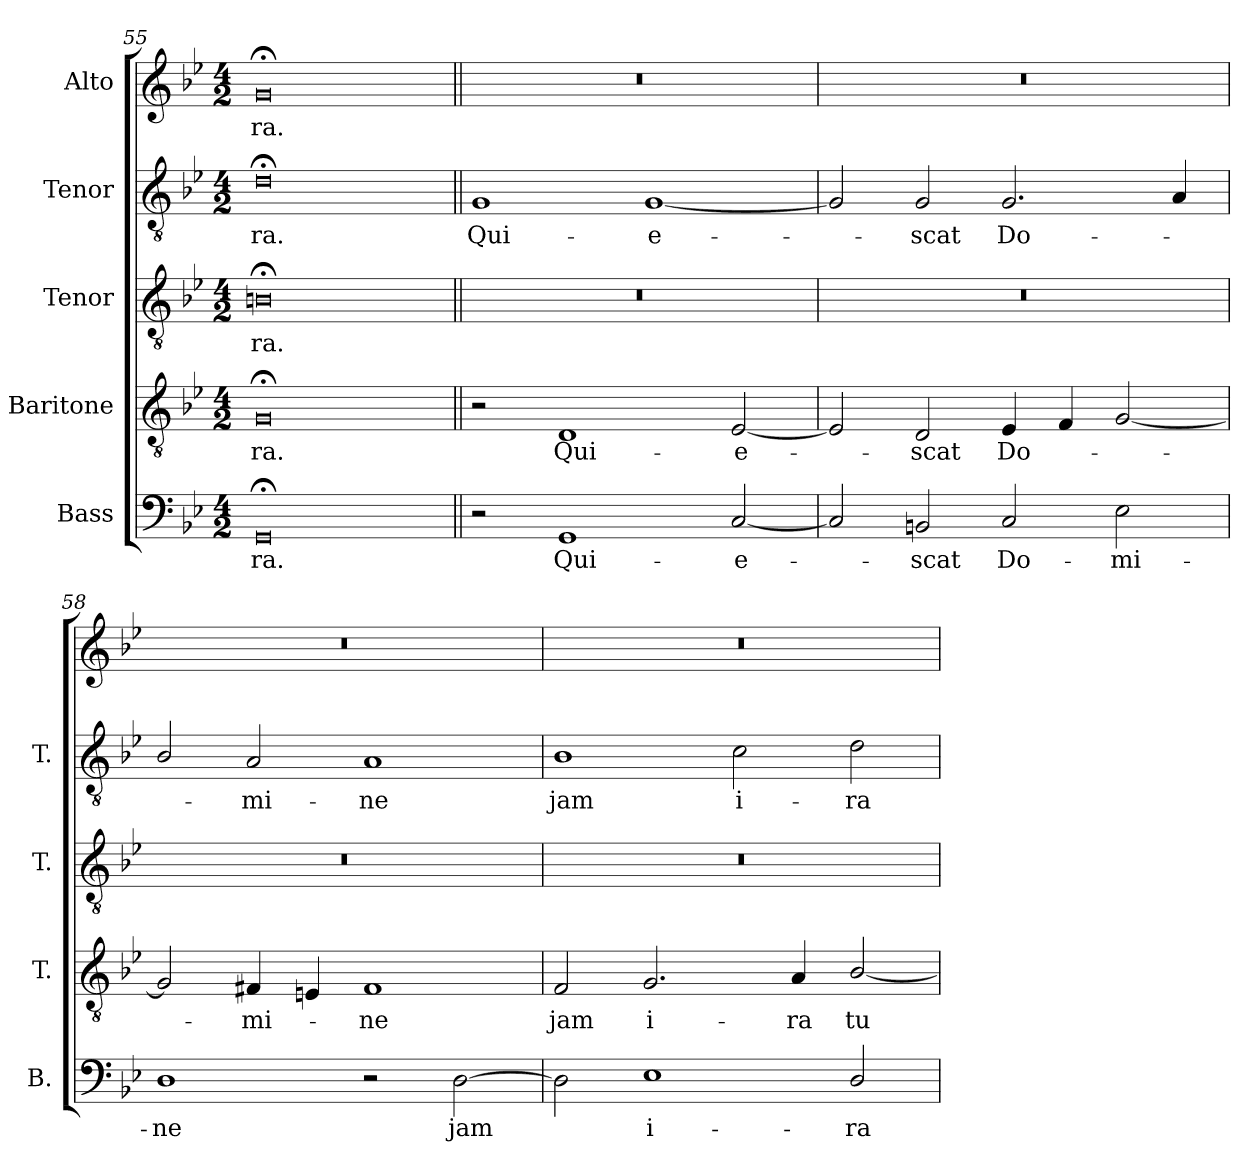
**kern	**text	**kern	**text	**kern	**text	**kern	**text	**kern	**text
*part5	*part5	*part4	*part4	*part3	*part3	*part2	*part2	*part1	*part1
*staff5	*staff5	*staff4	*staff4	*staff3	*staff3	*staff2	*staff2	*staff1	*staff1
*I"Bass	*	*I"Baritone	*	*I"Tenor	*	*I"Tenor	*	*I"Alto	*
*I'B.	*	*I'T.	*	*I'T.	*	*I'T.	*	*	*
*clefF4	*	*clefGv2	*	*clefGv2	*	*clefGv2	*	*clefG2	*
*	*	*ITrd7c12	*	*ITrd7c12	*	*ITrd7c12	*	*	*
*k[b-e-]	*	*k[b-e-]	*	*k[b-e-]	*	*k[b-e-]	*	*k[b-e-]	*
*B-:	*	*B-:	*	*B-:	*	*B-:	*	*B-:	*
*M4/2	*	*M4/2	*	*M4/2	*	*M4/2	*	*M4/2	*
=55	=55	=55	=55	=55	=55	=55	=55	=55	=55
!	!LO:LY:b:color=#000000	!	!	!	!	!	!	!	!
!	!	!	!LO:LY:b:color=#000000	!	!	!	!	!	!
!	!	!	!	!	!LO:LY:b:color=#000000	!	!	!	!
!	!	!	!	!	!	!	!LO:LY:b:color=#000000	!	!
!	!	!	!	!	!	!	!	!	!LO:LY:b:color=#000000
0GG;i	-ra.	0GG;i	-ra.	0BBn;i	-ra.	0D;i	-ra.	0g;i	-ra.
!!LO:LB:g=z
=56||	=56||	=56||	=56||	=56||	=56||	=56||	=56||	=56||	=56||
!	!	!	!	!LO:N:vis=1	!	!	!	!	!
!	!	!	!	!	!	!	!LO:LY:b:color=#000000	!LO:N:vis=1	!
2r	.	2r	.	0r	.	1GGi	Qui-	0r	.
!	!LO:LY:b:color=#000000	!	!	!	!	!	!	!	!
!	!	!	!LO:LY:b:color=#000000	!	!	!	!	!	!
1GGi	Qui-	1DDi	Qui-	.	.	.	.	.	.
!	!	!	!	!	!	!	!LO:LY:b:color=#000000	!	!
.	.	.	.	.	.	[1GGi	-e-	.	.
!	!LO:LY:b:color=#000000	!	!	!	!	!	!	!	!
!	!	!	!LO:LY:b:color=#000000	!	!	!	!	!	!
[2Ci/	-e-	[2EE-i/	-e-	.	.	.	.	.	.
=57	=57	=57	=57	=57	=57	=57	=57	=57	=57
!	!	!	!	!LO:N:vis=1	!	!	!	!LO:N:vis=1	!
2Ci/]	.	2EE-i/]	.	0r	.	2GGi/]	.	0r	.
!	!LO:LY:b:color=#000000	!	!	!	!	!	!	!	!
!	!	!	!LO:LY:b:color=#000000	!	!	!	!	!	!
!	!	!	!	!	!	!	!LO:LY:b:color=#000000	!	!
2BBni/	-scat	2DDi/	-scat	.	.	2GGi/	-scat	.	.
!	!LO:LY:b:color=#000000	!	!	!	!	!	!	!	!
!	!	!	!LO:LY:b:color=#000000	!	!	!	!	!	!
!	!	!	!	!	!	!	!LO:LY:b:color=#000000	!	!
2Ci/	Do-	4EE-i/	Do-	.	.	2.GGi/	Do-	.	.
.	.	4FFi/	.	.	.	.	.	.	.
!	!LO:LY:b:color=#000000	!	!	!	!	!	!	!	!
2E-i\	-mi-	[2GGi/	.	.	.	.	.	.	.
.	.	.	.	.	.	4AAi/	.	.	.
=58	=58	=58	=58	=58	=58	=58	=58	=58	=58
!	!LO:LY:b:color=#000000	!	!	!LO:N:vis=1	!	!	!	!LO:N:vis=1	!
1Di	-ne	2GGi/]	.	0r	.	2BB-i/	.	0r	.
!	!	!	!LO:LY:b:color=#000000	!	!	!	!	!	!
!	!	!	!	!	!	!	!LO:LY:b:color=#000000	!	!
.	.	4FF#Xi/	-mi-	.	.	2AAi/	-mi-	.	.
.	.	4EEi/	.	.	.	.	.	.	.
!	!	!	!LO:LY:b:color=#000000	!	!	!	!	!	!
!	!	!	!	!	!	!	!LO:LY:b:color=#000000	!	!
2r	.	1FF#i	-ne	.	.	1AAi	-ne	.	.
!	!LO:LY:b:color=#000000	!	!	!	!	!	!	!	!
[2Di\	jam	.	.	.	.	.	.	.	.
=59	=59	=59	=59	=59	=59	=59	=59	=59	=59
!	!	!	!LO:LY:b:color=#000000	!LO:N:vis=1	!	!	!	!	!
!	!	!	!	!	!	!	!LO:LY:b:color=#000000	!LO:N:vis=1	!
2Di\]	.	2FFi/	jam	0r	.	1BB-i	jam	0r	.
!	!LO:LY:b:color=#000000	!	!	!	!	!	!	!	!
!	!	!	!LO:LY:b:color=#000000	!	!	!	!	!	!
1E-i	i-	2.GGi/	i-	.	.	.	.	.	.
!	!	!	!	!	!	!	!LO:LY:b:color=#000000	!	!
.	.	.	.	.	.	2Ci\	i-	.	.
!	!	!	!LO:LY:b:color=#000000	!	!	!	!	!	!
.	.	4AAi/	-ra	.	.	.	.	.	.
!	!LO:LY:b:color=#000000	!	!	!	!	!	!	!	!
!	!	!	!LO:LY:b:color=#000000	!	!	!	!	!	!
!	!	!	!	!	!	!	!LO:LY:b:color=#000000	!	!
2Di/	-ra	[2BB-i/	tu-	.	.	2Di\	-ra	.	.
=	=	=	=	=	=	=	=	=	=
*-	*-	*-	*-	*-	*-	*-	*-	*-	*-
